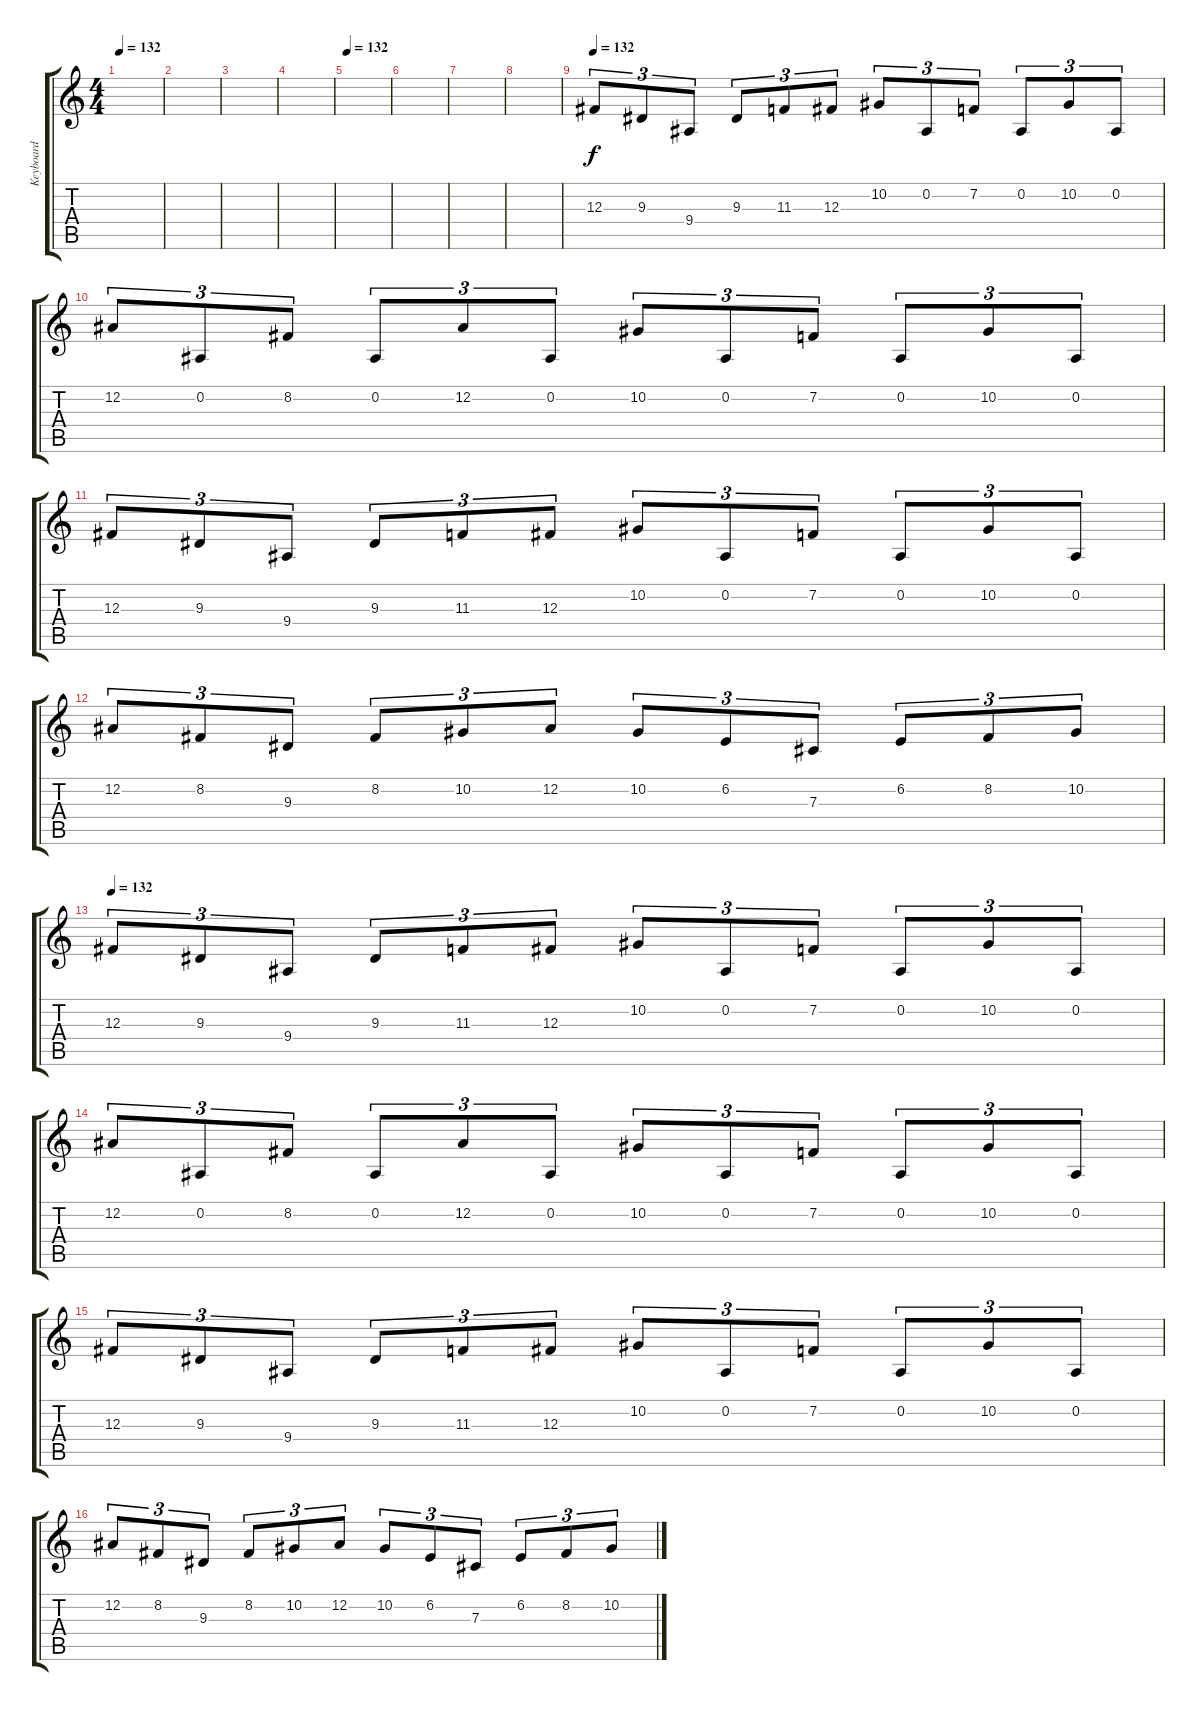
\track ("Keyboard" "Keyboard") {instrument honkytonkpiano}
\staff {score tabs}
\tuning (Eb4 Bb3 Gb3 Db3 Ab2 Eb2) {hide}
\ts (4 4)
\tempo 132
\clef g2
\ks c
|
|
|
|
\tempo 132
|
|
|
|
\tempo 132
12.3.8{tu (3 2) volume 9 instrument lead2sawtooth} 9.3.8{tu (3 2)} 9.4.8{tu (3 2)} 9.3.8{tu (3 2)} 11.3.8{tu (3 2)} 12.3.8{tu (3 2)} 10.2.8{tu (3 2)} 0.2.8{tu (3 2)} 7.2.8{tu (3 2)} 0.2.8{tu (3 2)} 10.2.8{tu (3 2)} 0.2.8{tu (3 2)} |
12.2.8{tu (3 2)} 0.2.8{tu (3 2)} 8.2.8{tu (3 2)} 0.2.8{tu (3 2)} 12.2.8{tu (3 2)} 0.2.8{tu (3 2)} 10.2.8{tu (3 2)} 0.2.8{tu (3 2)} 7.2.8{tu (3 2)} 0.2.8{tu (3 2)} 10.2.8{tu (3 2)} 0.2.8{tu (3 2)} |
12.3.8{tu (3 2)} 9.3.8{tu (3 2)} 9.4.8{tu (3 2)} 9.3.8{tu (3 2)} 11.3.8{tu (3 2)} 12.3.8{tu (3 2)} 10.2.8{tu (3 2)} 0.2.8{tu (3 2)} 7.2.8{tu (3 2)} 0.2.8{tu (3 2)} 10.2.8{tu (3 2)} 0.2.8{tu (3 2)} |
12.2.8{tu (3 2)} 8.2.8{tu (3 2)} 9.3.8{tu (3 2)} 8.2.8{tu (3 2)} 10.2.8{tu (3 2)} 12.2.8{tu (3 2)} 10.2.8{tu (3 2)} 6.2.8{tu (3 2)} 7.3.8{tu (3 2)} 6.2.8{tu (3 2)} 8.2.8{tu (3 2)} 10.2.8{tu (3 2)} |
\tempo 132
12.3.8{tu (3 2) volume 9 instrument lead2sawtooth} 9.3.8{tu (3 2)} 9.4.8{tu (3 2)} 9.3.8{tu (3 2)} 11.3.8{tu (3 2)} 12.3.8{tu (3 2)} 10.2.8{tu (3 2)} 0.2.8{tu (3 2)} 7.2.8{tu (3 2)} 0.2.8{tu (3 2)} 10.2.8{tu (3 2)} 0.2.8{tu (3 2)} |
12.2.8{tu (3 2)} 0.2.8{tu (3 2)} 8.2.8{tu (3 2)} 0.2.8{tu (3 2)} 12.2.8{tu (3 2)} 0.2.8{tu (3 2)} 10.2.8{tu (3 2)} 0.2.8{tu (3 2)} 7.2.8{tu (3 2)} 0.2.8{tu (3 2)} 10.2.8{tu (3 2)} 0.2.8{tu (3 2)} |
12.3.8{tu (3 2)} 9.3.8{tu (3 2)} 9.4.8{tu (3 2)} 9.3.8{tu (3 2)} 11.3.8{tu (3 2)} 12.3.8{tu (3 2)} 10.2.8{tu (3 2)} 0.2.8{tu (3 2)} 7.2.8{tu (3 2)} 0.2.8{tu (3 2)} 10.2.8{tu (3 2)} 0.2.8{tu (3 2)} |
12.2.8{tu (3 2)} 8.2.8{tu (3 2)} 9.3.8{tu (3 2)} 8.2.8{tu (3 2)} 10.2.8{tu (3 2)} 12.2.8{tu (3 2)} 10.2.8{tu (3 2)} 6.2.8{tu (3 2)} 7.3.8{tu (3 2)} 6.2.8{tu (3 2)} 8.2.8{tu (3 2)} 10.2.8{tu (3 2)}
